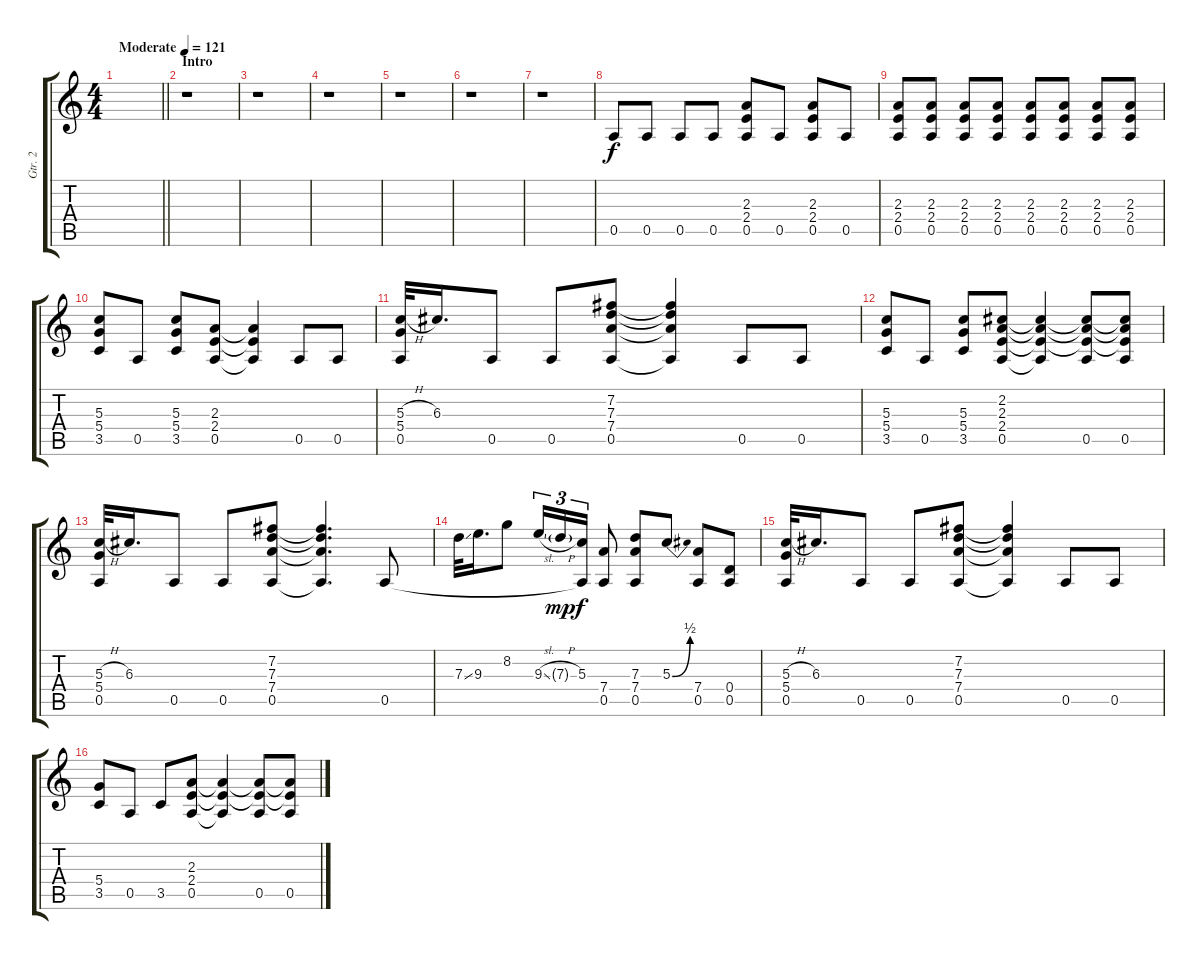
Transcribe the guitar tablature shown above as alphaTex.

\track ("Gtr. 2" "Gtr. 2") {instrument overdrivenguitar}
\staff {score tabs}
\tuning (E4 B3 G3 D3 A2 E2) {hide}
\ts (4 4)
\tempo (121 "Moderate")
\clef g2
\barLineRight lightlight
\ks c
|
\section ("" "Intro")
r.1 |
r.1 |
r.1 |
r.1 |
r.1 |
r.1 |
0.5.8 0.5.8 0.5.8 0.5.8 (2.3 2.4 0.5).8 0.5.8 (2.3 2.4 0.5).8 0.5.8 |
(2.3 2.4 0.5).8 (2.3 2.4 0.5).8 (2.3 2.4 0.5).8 (2.3 2.4 0.5).8 (2.3 2.4 0.5).8 (2.3 2.4 0.5).8 (2.3 2.4 0.5).8 (2.3 2.4 0.5).8 |
(5.3 5.4 3.5).8 0.5.8 (5.3 5.4 3.5).8 (2.3 2.4 0.5).8 (2.3{t} 2.4{t} 0.5{t}).4 0.5.8 0.5.8 |
(5.3{h} 5.4 0.5).32 6.3.16{d} 0.5.8 0.5.8 (7.2 7.3 7.4 0.5).8 (7.2{t} 7.3{t} 7.4{t} 0.5{t}).4 0.5.8 0.5.8 |
(5.3 5.4 3.5).8 0.5.8 (5.3 5.4 3.5).8 (2.2 2.3 2.4 0.5).8 (2.2{t} 2.3{t} 2.4{t} 0.5{t}).4 (2.2{t} 2.3{t} 2.4{t} 0.5).8 (2.2{t} 2.3{t} 2.4{t} 0.5).8 |
(5.3{h} 5.4 0.5).32 6.3.16{d} 0.5.8 0.5.8 (7.2 7.3 7.4 0.5).8 (7.2{t} 7.3{t} 7.4{t} 0.5{t}).4{d} 0.5.8 |
7.3{ss}.32 9.3.16{d} 8.2.8 9.3{sl}.16{tu (3 2)} 7.3{h g}.16{tu (3 2) dy mp} (5.3 0.5{t}).16{tu (3 2) dy f} (7.4 0.5).8 (7.3 7.4 0.5).8 5.3{be (bend 0 0 60 2)}.8 (7.4 0.5).8 (0.4 0.5).8 |
(5.3{h} 5.4 0.5).32 6.3.16{d} 0.5.8 0.5.8 (7.2 7.3 7.4 0.5).8 (7.2{t} 7.3{t} 7.4{t} 0.5{t}).4 0.5.8 0.5.8 |
(5.4 3.5).8 0.5.8 3.5.8 (2.3 2.4 0.5).8 (2.3{t} 2.4{t} 0.5{t}).4 (2.3{t} 2.4{t} 0.5).8 (2.3{t} 2.4{t} 0.5).8
